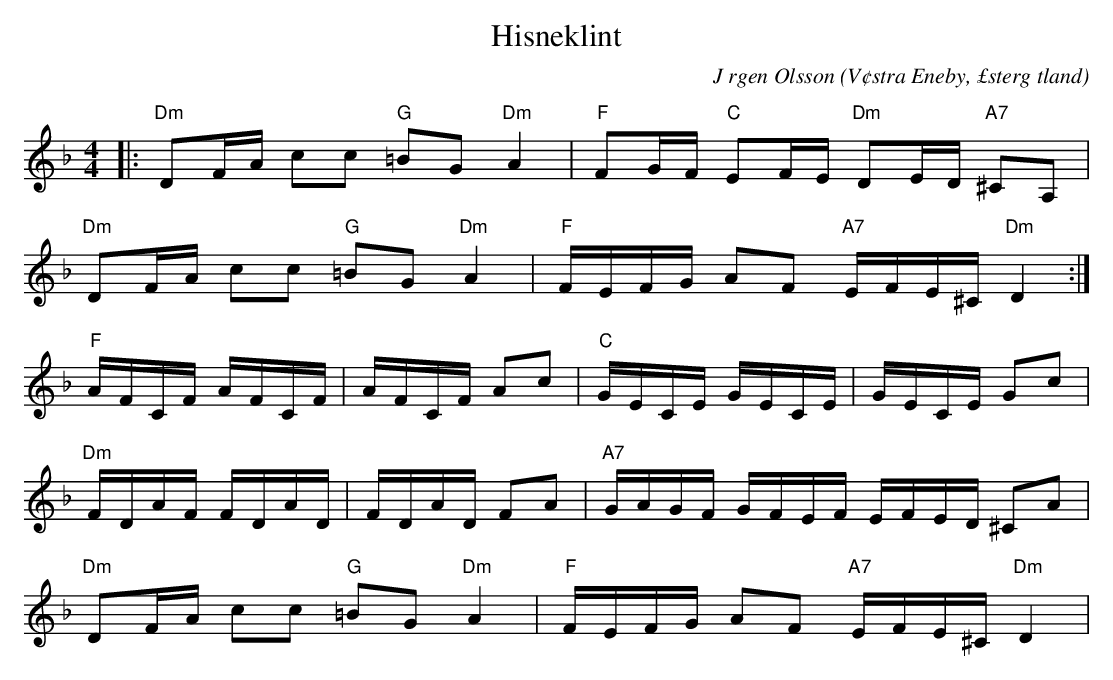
X:1
T:Hisneklint
C:J rgen Olsson
O:V¢stra Eneby, £sterg tland
Q:80
M:4/4
L:1/8
K:Dm
|:"Dm"DF/A/ cc "G"=BG"Dm"A2|"F"FG/F/ "C"EF/E/ "Dm"DE/D/ "A7"^CA,|
"Dm"DF/A/ cc "G"=BG"Dm"A2|"F"F/E/F/G/ AF "A7"E/F/E/^C/ "Dm"D2 :|
"F" A/F/C/F/ A/F/C/F/ | A/F/C/F/ Ac| "C" G/E/C/E/ G/E/C/E/ | G/E/C/E/ Gc|
"Dm" F/D/A/F/ F/D/A/D/ | F/D/A/D/ FA | "A7" G/A/G/F/ G/F/E/F/ E/F/E/D/ ^CA|
"Dm"DF/A/ cc "G"=BG"Dm"A2|"F"F/E/F/G/ AF "A7"E/F/E/^C/ "Dm"D2 |
